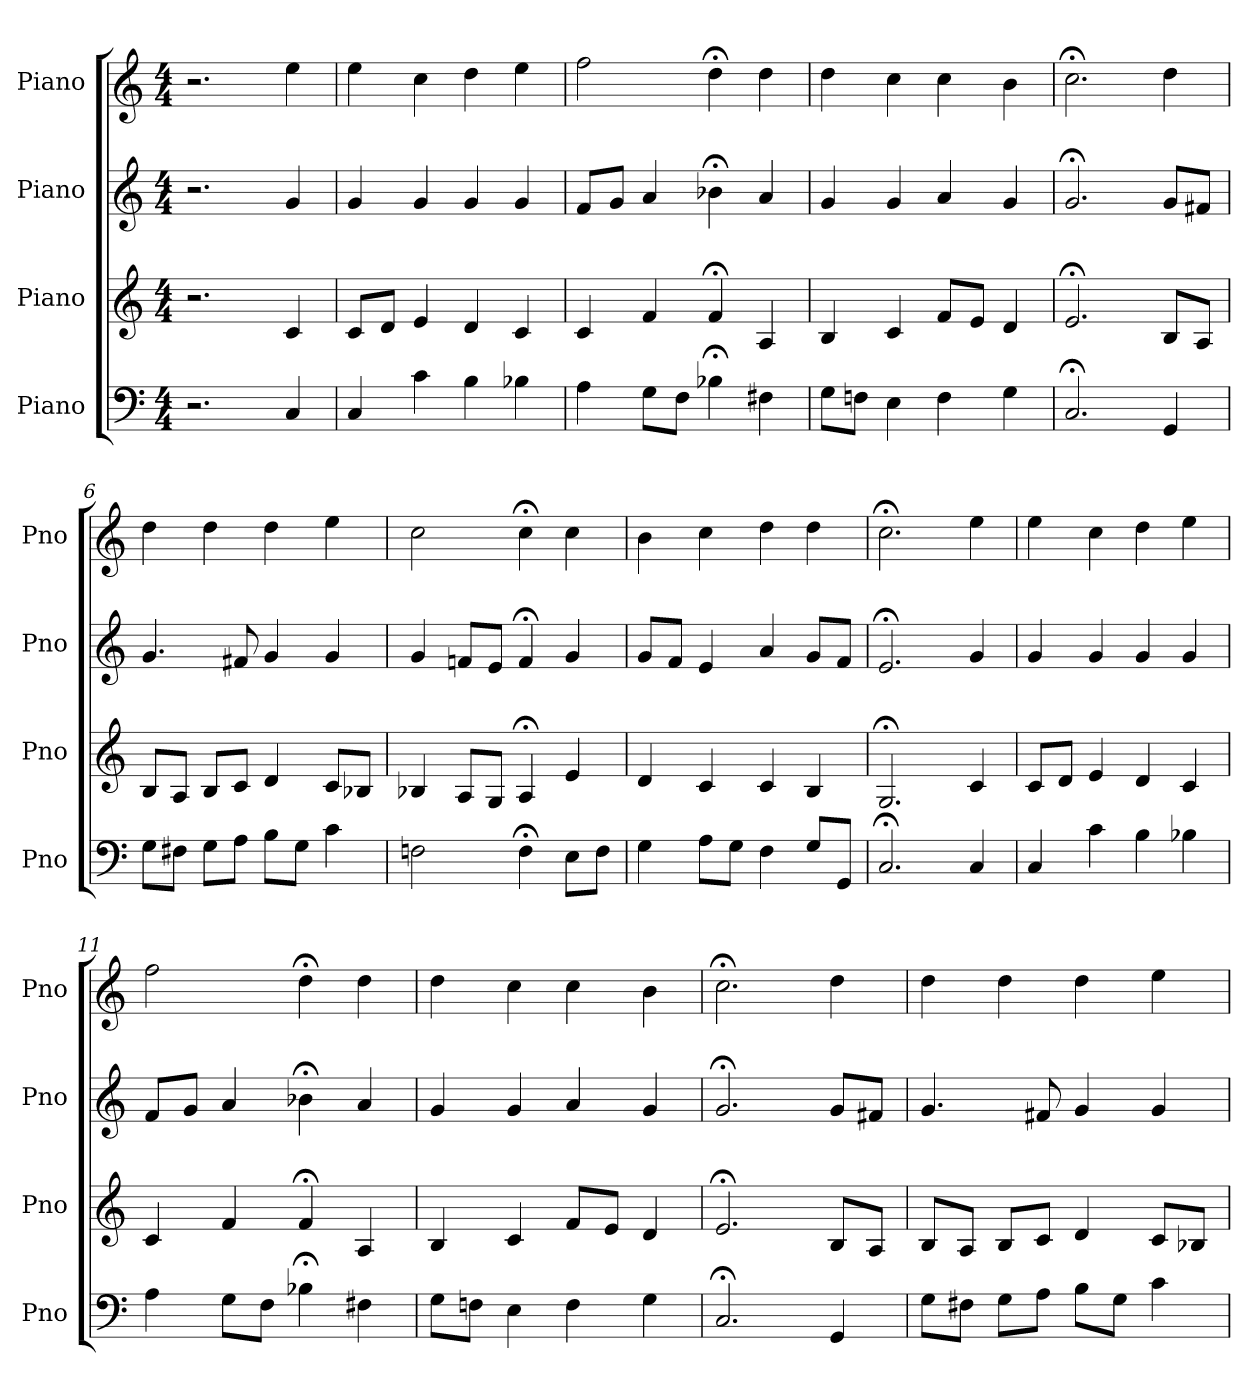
**kern	**kern	**kern	**kern
*part4	*part3	*part2	*part1
*staff4	*staff3	*staff2	*staff1
*I"Piano	*I"Piano	*I"Piano	*I"Piano
*I'Pno	*I'Pno	*I'Pno	*I'Pno
*clefF4	*clefG2	*clefG2	*clefG2
*k[]	*k[]	*k[]	*k[]
*M4/4	*M4/4	*M4/4	*M4/4
=1	=1	=1	=1
2.r	2.r	2.r	2.r
4C/	4c/	4g/	4ee\
=2	=2	=2	=2
4C/	8c/L	4g/	4ee\
.	8d/J	.	.
4c\	4e/	4g/	4cc\
4B\	4d/	4g/	4dd\
4B-X\	4c/	4g/	4ee\
=3	=3	=3	=3
4A\	4c/	8f/L	2ff\
.	.	8g/J	.
8G\L	4f/	4a/	.
8F\J	.	.	.
4B-X;<\	4f;</	4b-X;<\	4dd;<\
4F#X\	4A/	4a/	4dd\
=4	=4	=4	=4
8G\L	4B/	4g/	4dd\
8Fn\J	.	.	.
4E\	4c/	4g/	4cc\
4F\	8f/L	4a/	4cc\
.	8e/J	.	.
4G\	4d/	4g/	4b\
=5	=5	=5	=5
2.C;</	2.e;</	2.g;</	2.cc;<\
4GG/	8B/L	8g/L	4dd\
.	8A/J	8f#X/J	.
=6	=6	=6	=6
8G\L	8B/L	4.g/	4dd\
8F#X\J	8A/J	.	.
8G\L	8B/L	.	4dd\
8A\J	8c/J	8f#X/	.
8B\L	4d/	4g/	4dd\
8G\J	.	.	.
4c\	8c/L	4g/	4ee\
.	8B-X/J	.	.
=7	=7	=7	=7
2Fn\	4B-X/	4g/	2cc\
.	8A/L	8fn/L	.
.	8G/J	8e/J	.
4F;<\	4A;</	4f;</	4cc;<\
8E\L	4e/	4g/	4cc\
8F\J	.	.	.
=8	=8	=8	=8
4G\	4d/	8g/L	4b\
.	.	8f/J	.
8A\L	4c/	4e/	4cc\
8G\J	.	.	.
4F\	4c/	4a/	4dd\
8G/L	4B/	8g/L	4dd\
8GG/J	.	8f/J	.
=9	=9	=9	=9
2.C;</	2.G;</	2.e;</	2.cc;<\
4C/	4c/	4g/	4ee\
=10	=10	=10	=10
4C/	8c/L	4g/	4ee\
.	8d/J	.	.
4c\	4e/	4g/	4cc\
4B\	4d/	4g/	4dd\
4B-X\	4c/	4g/	4ee\
=11	=11	=11	=11
4A\	4c/	8f/L	2ff\
.	.	8g/J	.
8G\L	4f/	4a/	.
8F\J	.	.	.
4B-X;<\	4f;</	4b-X;<\	4dd;<\
4F#X\	4A/	4a/	4dd\
=12	=12	=12	=12
8G\L	4B/	4g/	4dd\
8Fn\J	.	.	.
4E\	4c/	4g/	4cc\
4F\	8f/L	4a/	4cc\
.	8e/J	.	.
4G\	4d/	4g/	4b\
=13	=13	=13	=13
2.C;</	2.e;</	2.g;</	2.cc;<\
4GG/	8B/L	8g/L	4dd\
.	8A/J	8f#X/J	.
=14	=14	=14	=14
8G\L	8B/L	4.g/	4dd\
8F#X\J	8A/J	.	.
8G\L	8B/L	.	4dd\
8A\J	8c/J	8f#X/	.
8B\L	4d/	4g/	4dd\
8G\J	.	.	.
4c\	8c/L	4g/	4ee\
.	8B-X/J	.	.
=	=	=	=
*-	*-	*-	*-
